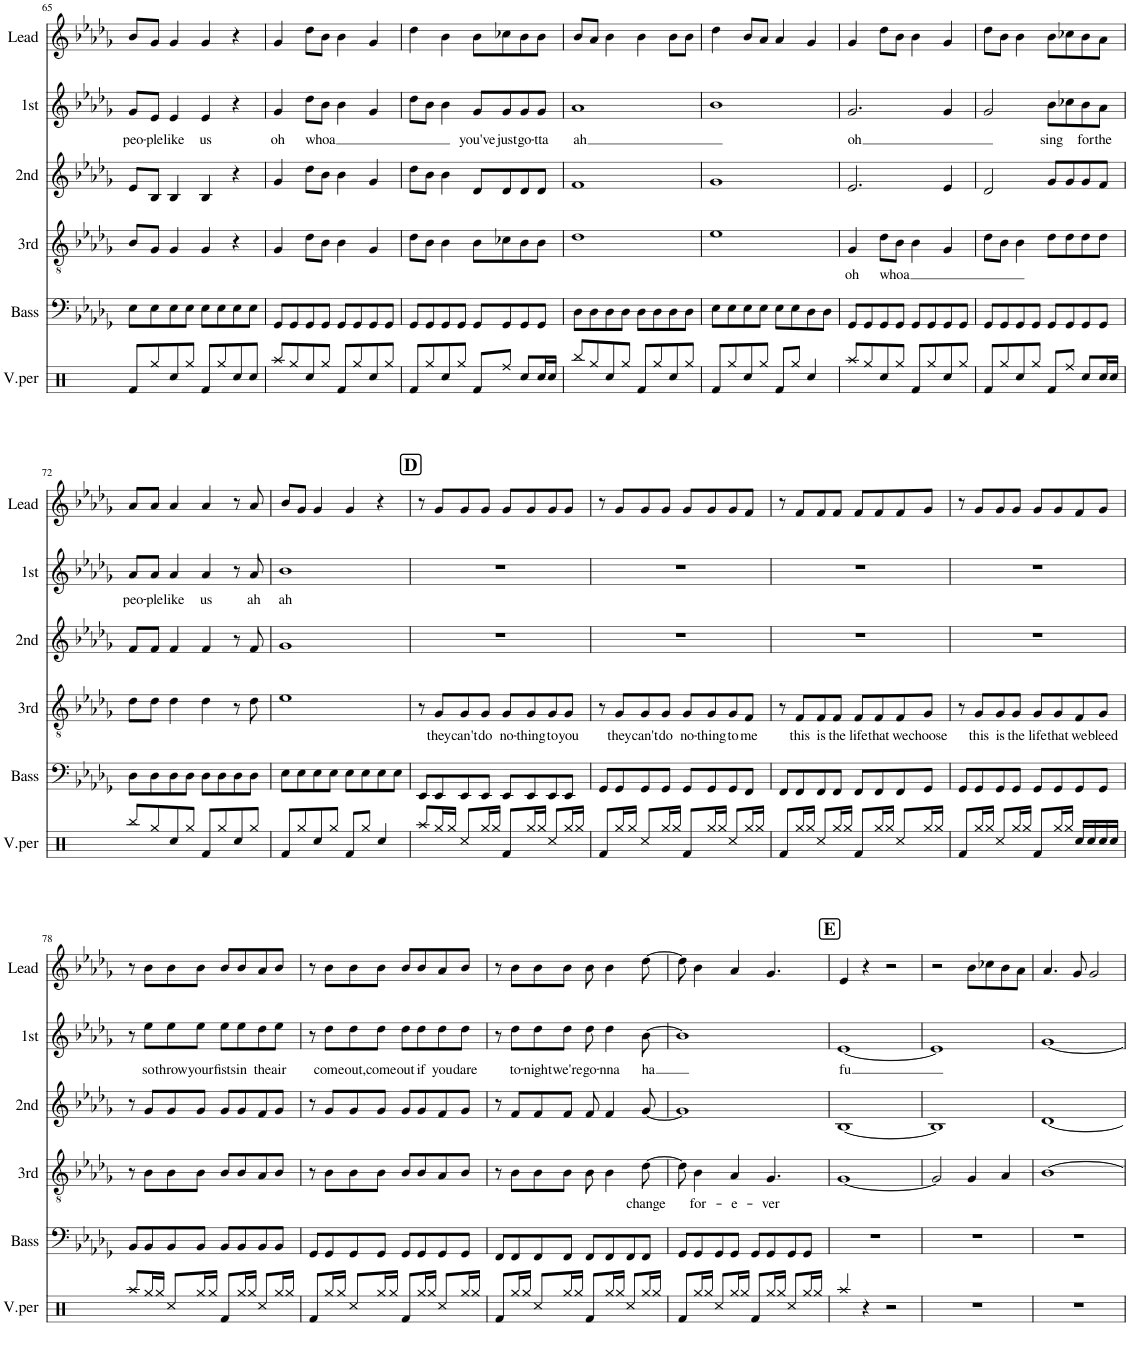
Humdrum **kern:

**kern	**kern	**kern	**text	**kern	**kern	**text	**kern
*part6	*part5	*part4	*part4	*part3	*part2	*part2	*part1
*staff6	*staff5	*staff4	*staff4	*staff3	*staff2	*staff2	*staff1
*I"V.per	*I"Bass	*I"3rd	*	*I"2nd	*I"1st	*	*I"Lead
*I'V.per	*I'Bass	*I'3rd	*	*I'2nd	*I'1st	*	*I'Lead
!!LO:PB:g=z
*clefX	*clefF4	*clefGv2	*	*clefG2	*clefG2	*	*clefG2
*k[]	*k[b-e-a-d-g-]	*k[b-e-a-d-g-]	*	*k[b-e-a-d-g-]	*k[b-e-a-d-g-]	*	*k[b-e-a-d-g-]
*M4/4	*M4/4	*M4/4	*	*M4/4	*M4/4	*	*M4/4
=65	=65	=65	=65	=65	=65	=65	=65
!	!	!	!	!	!	!LO:LY:b	!
8Rf/L	8E-\L	8B-/L	.	8e-/L	8g-/L	peo-	8b-/L
!	!	!	!	!	!	!LO:LY:b	!
8Rgg/	8E-\	8G-/J	.	8B-/J	8e-/J	-ple	8g-/J
!	!	!	!	!	!	!LO:LY:b	!
8Rcc/	8E-\	4G-/	.	4B-/	4e-/	like	4g-/
8Rgg/J	8E-\J	.	.	.	.	.	.
!	!	!	!	!	!	!LO:LY:b	!
8Rf/L	8E-\L	4G-/	.	4B-/	4e-/	us	4g-/
8Rgg/	8E-\	.	.	.	.	.	.
8Rcc/	8E-\	4r	.	4r	4r	.	4r
8Rcc/J	8E-\J	.	.	.	.	.	.
=66	=66	=66	=66	=66	=66	=66	=66
!	!	!	!	!	!	!LO:LY:b	!
8Raa/L	8GG-/L	4G-/	.	4g-/	4g-/	oh	4g-/
8Rgg/	8GG-/	.	.	.	.	.	.
!	!	!	!	!	!	!LO:LY:b	!
8Rcc/	8GG-/	8d-\L	.	8dd-\L	8dd-\L	whoa	8dd-\L
8Rgg/J	8GG-/J	8B-\J	.	8b-\J	8b-\J	.	8b-\J
8Rf/L	8GG-/L	4B-\	.	4b-\	4b-\	.	4b-\
8Rgg/	8GG-/	.	.	.	.	.	.
8Rcc/	8GG-/	4G-/	.	4g-/	4g-/	.	4g-/
8Rgg/J	8GG-/J	.	.	.	.	.	.
=67	=67	=67	=67	=67	=67	=67	=67
8Rf/L	8GG-/L	8d-\L	.	8dd-\L	8dd-\L	.	4dd-\
8Rgg/	8GG-/	8B-\J	.	8b-\J	8b-\J	.	.
8Rcc/	8GG-/	4B-\	.	4b-\	4b-\	.	4b-\
8Rgg/J	8GG-/J	.	.	.	.	.	.
!	!	!	!	!	!	!LO:LY:b	!
8Rf/L	8GG-/L	8B-\L	.	8d-/L	8g-/L	you've	8b-\L
!	!	!	!	!	!	!LO:LY:b	!
8Rff/J	8GG-/	8c-X\	.	8d-/	8g-/	just	8cc-X\
!	!	!	!	!	!	!LO:LY:b	!
8Rcc/L	8GG-/	8B-\	.	8d-/	8g-/	go-	8b-\
!	!	!	!	!	!	!LO:LY:b	!
16Rcc/L	8GG-/J	8B-\J	.	8d-/J	8g-/J	-tta	8b-\J
16Rcc/JJ	.	.	.	.	.	.	.
=68	=68	=68	=68	=68	=68	=68	=68
!	!	!	!	!	!	!LO:LY:b	!
8Rbb/L	8D-\L	1d-	.	1f	1a-	ah	8b-/L
8Rgg/	8D-\	.	.	.	.	.	8a-/J
8Rcc/	8D-\	.	.	.	.	.	4b-\
8Rgg/J	8D-\J	.	.	.	.	.	.
8Rf/L	8D-\L	.	.	.	.	.	4b-\
8Rgg/	8D-\	.	.	.	.	.	.
8Rcc/	8D-\	.	.	.	.	.	8b-\L
8Rgg/J	8D-\J	.	.	.	.	.	8b-\J
=69	=69	=69	=69	=69	=69	=69	=69
8Rf/L	8E-\L	1e-	.	1g-	1b-	.	4dd-\
8Rgg/	8E-\	.	.	.	.	.	.
8Rcc/	8E-\	.	.	.	.	.	8b-/L
8Rgg/J	8E-\J	.	.	.	.	.	8a-/J
8Rf/L	8E-\L	.	.	.	.	.	4a-/
8Rgg/J	8E-\	.	.	.	.	.	.
4Rcc/	8D-\	.	.	.	.	.	4g-/
.	8D-\J	.	.	.	.	.	.
=70	=70	=70	=70	=70	=70	=70	=70
!	!	!	!LO:LY:b	!	!	!LO:LY:b	!
8Raa/L	8GG-/L	4G-/	oh	2.e-/	2.g-/	oh	4g-/
8Rgg/	8GG-/	.	.	.	.	.	.
!	!	!	!LO:LY:b	!	!	!	!
8Rcc/	8GG-/	8d-\L	whoa	.	.	.	8dd-\L
8Rgg/J	8GG-/J	8B-\J	.	.	.	.	8b-\J
8Rf/L	8GG-/L	4B-\	.	.	.	.	4b-\
8Rgg/	8GG-/	.	.	.	.	.	.
8Rcc/	8GG-/	4G-/	.	4e-/	4g-/	.	4g-/
8Rgg/J	8GG-/J	.	.	.	.	.	.
=71	=71	=71	=71	=71	=71	=71	=71
8Rf/L	8GG-/L	8d-\L	.	2d-/	2g-/	.	8dd-\L
8Rgg/	8GG-/	8B-\J	.	.	.	.	8b-\J
8Rcc/	8GG-/	4B-\	.	.	.	.	4b-\
8Rgg/J	8GG-/J	.	.	.	.	.	.
!	!	!	!	!	!	!LO:LY:b	!
8Rf/L	8GG-/L	8d-\L	.	8g-/L	8b-\L	sing	8b-\L
8Rff/J	8GG-/	8d-\	.	8g-/	8cc-X\	.	8cc-X\
!	!	!	!	!	!	!LO:LY:b	!
8Rcc/L	8GG-/	8d-\	.	8g-/	8b-\	for	8b-\
!	!	!	!	!	!	!LO:LY:b	!
16Rcc/L	8GG-/J	8d-\J	.	8f/J	8a-\J	the	8a-\J
16Rcc/JJ	.	.	.	.	.	.	.
!!LO:LB:g=z
=72	=72	=72	=72	=72	=72	=72	=72
!	!	!	!	!	!	!LO:LY:b	!
8Rbb/L	8D-\L	8d-\L	.	8f/L	8a-/L	peo-	8a-/L
!	!	!	!	!	!	!LO:LY:b	!
8Rgg/	8D-\	8d-\J	.	8f/J	8a-/J	-ple	8a-/J
!	!	!	!	!	!	!LO:LY:b	!
8Rcc/	8D-\	4d-\	.	4f/	4a-/	like	4a-/
8Rgg/J	8D-\J	.	.	.	.	.	.
!	!	!	!	!	!	!LO:LY:b	!
8Rf/L	8D-\L	4d-\	.	4f/	4a-/	us	4a-/
8Rgg/	8D-\	.	.	.	.	.	.
8Rcc/	8D-\	8r	.	8r	8r	.	8r
!	!	!	!	!	!	!LO:LY:b	!
8Rgg/J	8D-\J	8d-\	.	8f/	8a-/	ah	8a-/
=73	=73	=73	=73	=73	=73	=73	=73
!	!	!	!	!	!	!LO:LY:b	!
8Rf/L	8E-\L	1e-	.	1g-	1b-	-ah	8b-/L
8Rgg/	8E-\	.	.	.	.	.	8g-/J
8Rcc/	8E-\	.	.	.	.	.	4g-/
8Rgg/J	8E-\J	.	.	.	.	.	.
8Rf/L	8E-\L	.	.	.	.	.	4g-/
8Rgg/J	8E-\	.	.	.	.	.	.
4Rcc/	8E-\	.	.	.	.	.	4r
.	8E-\J	.	.	.	.	.	.
!!LO:REH:place=s1:a:B:cj:fs=14:t=D
=74	=74	=74	=74	=74	=74	=74	=74
8Raa/L	8EE-/L	8r	.	1r	1r	.	8r
!	!	!	!LO:LY:b	!	!	!	!
16Rgg/L	8EE-/	8G-/L	they	.	.	.	8g-/L
16Rgg/JJ	.	.	.	.	.	.	.
!	!	!	!LO:LY:b	!	!	!	!
8Rcc/L	8EE-/	8G-/	can't	.	.	.	8g-/
!	!	!	!LO:LY:b	!	!	!	!
16Rgg/L	8EE-/J	8G-/J	do	.	.	.	8g-/J
16Rgg/JJ	.	.	.	.	.	.	.
!	!	!	!LO:LY:b	!	!	!	!
8Rf/L	8EE-/L	8G-/L	no-	.	.	.	8g-/L
!	!	!	!LO:LY:b	!	!	!	!
16Rgg/L	8EE-/	8G-/	-thing	.	.	.	8g-/
16Rgg/JJ	.	.	.	.	.	.	.
!	!	!	!LO:LY:b	!	!	!	!
8Rcc/L	8EE-/	8G-/	to	.	.	.	8g-/
!	!	!	!LO:LY:b	!	!	!	!
16Rgg/L	8EE-/J	8G-/J	you	.	.	.	8g-/J
16Rgg/JJ	.	.	.	.	.	.	.
=75	=75	=75	=75	=75	=75	=75	=75
8Rf/L	8GG-/L	8r	.	1r	1r	.	8r
!	!	!	!LO:LY:b	!	!	!	!
16Rgg/L	8GG-/	8G-/L	they	.	.	.	8g-/L
16Rgg/JJ	.	.	.	.	.	.	.
!	!	!	!LO:LY:b	!	!	!	!
8Rcc/L	8GG-/	8G-/	can't	.	.	.	8g-/
!	!	!	!LO:LY:b	!	!	!	!
16Rgg/L	8GG-/J	8G-/J	do	.	.	.	8g-/J
16Rgg/JJ	.	.	.	.	.	.	.
!	!	!	!LO:LY:b	!	!	!	!
8Rf/L	8GG-/L	8G-/L	no-	.	.	.	8g-/L
!	!	!	!LO:LY:b	!	!	!	!
16Rgg/L	8GG-/	8G-/	-thing	.	.	.	8g-/
16Rgg/JJ	.	.	.	.	.	.	.
!	!	!	!LO:LY:b	!	!	!	!
8Rcc/L	8GG-/	8G-/	to	.	.	.	8g-/
!	!	!	!LO:LY:b	!	!	!	!
16Rgg/L	8FF/J	8F/J	me	.	.	.	8f/J
16Rgg/JJ	.	.	.	.	.	.	.
=76	=76	=76	=76	=76	=76	=76	=76
8Rf/L	8FF/L	8r	.	1r	1r	.	8r
!	!	!	!LO:LY:b	!	!	!	!
16Rgg/L	8FF/	8F/L	this	.	.	.	8f/L
16Rgg/JJ	.	.	.	.	.	.	.
!	!	!	!LO:LY:b	!	!	!	!
8Rcc/L	8FF/	8F/	is	.	.	.	8f/
!	!	!	!LO:LY:b	!	!	!	!
16Rgg/L	8FF/J	8F/J	the	.	.	.	8f/J
16Rgg/JJ	.	.	.	.	.	.	.
!	!	!	!LO:LY:b	!	!	!	!
8Rf/L	8FF/L	8F/L	life	.	.	.	8f/L
!	!	!	!LO:LY:b	!	!	!	!
16Rgg/L	8FF/	8F/	that	.	.	.	8f/
16Rgg/JJ	.	.	.	.	.	.	.
!	!	!	!LO:LY:b	!	!	!	!
8Rcc/L	8FF/	8F/	we	.	.	.	8f/
!	!	!	!LO:LY:b	!	!	!	!
16Rgg/L	8GG-/J	8G-/J	choose	.	.	.	8g-/J
16Rgg/JJ	.	.	.	.	.	.	.
=77	=77	=77	=77	=77	=77	=77	=77
8Rf/L	8GG-/L	8r	.	1r	1r	.	8r
!	!	!	!LO:LY:b	!	!	!	!
16Rgg/L	8GG-/	8G-/L	this	.	.	.	8g-/L
16Rgg/JJ	.	.	.	.	.	.	.
!	!	!	!LO:LY:b	!	!	!	!
8Rcc/L	8GG-/	8G-/	is	.	.	.	8g-/
!	!	!	!LO:LY:b	!	!	!	!
16Rgg/L	8GG-/J	8G-/J	the	.	.	.	8g-/J
16Rgg/JJ	.	.	.	.	.	.	.
!	!	!	!LO:LY:b	!	!	!	!
8Rf/L	8GG-/L	8G-/L	life	.	.	.	8g-/L
!	!	!	!LO:LY:b	!	!	!	!
16Rgg/L	8GG-/	8G-/	that	.	.	.	8g-/
16Rgg/JJ	.	.	.	.	.	.	.
!	!	!	!LO:LY:b	!	!	!	!
16Rcc/LL	8GG-/	8F/	we	.	.	.	8f/
16Rcc/	.	.	.	.	.	.	.
!	!	!	!LO:LY:b	!	!	!	!
16Rcc/	8GG-/J	8G-/J	bleed	.	.	.	8g-/J
16Rcc/JJ	.	.	.	.	.	.	.
!!LO:LB:g=z
=78	=78	=78	=78	=78	=78	=78	=78
8Raa/L	8BB-/L	8r	.	8r	8r	.	8r
!	!	!	!	!	!	!LO:LY:b	!
16Rgg/L	8BB-/	8B-\L	.	8g-/L	8ee-\L	so	8b-\L
16Rgg/JJ	.	.	.	.	.	.	.
!	!	!	!	!	!	!LO:LY:b	!
8Rcc/L	8BB-/	8B-\	.	8g-/	8ee-\	throw	8b-\
!	!	!	!	!	!	!LO:LY:b	!
16Rgg/L	8BB-/J	8B-\J	.	8g-/J	8ee-\J	your	8b-\J
16Rgg/JJ	.	.	.	.	.	.	.
!	!	!	!	!	!	!LO:LY:b	!
8Rf/L	8BB-/L	8B-/L	.	8g-/L	8ee-\L	fists	8b-/L
!	!	!	!	!	!	!LO:LY:b	!
16Rgg/L	8BB-/	8B-/	.	8g-/	8ee-\	in	8b-/
16Rgg/JJ	.	.	.	.	.	.	.
!	!	!	!	!	!	!LO:LY:b	!
8Rcc/L	8BB-/	8A-/	.	8f/	8dd-\	the	8a-/
!	!	!	!	!	!	!LO:LY:b	!
16Rgg/L	8BB-/J	8B-/J	.	8g-/J	8ee-\J	air	8b-/J
16Rgg/JJ	.	.	.	.	.	.	.
=79	=79	=79	=79	=79	=79	=79	=79
8Rf/L	8GG-/L	8r	.	8r	8r	.	8r
!	!	!	!	!	!	!LO:LY:b	!
16Rgg/L	8GG-/	8B-\L	.	8g-/L	8dd-\L	come	8b-\L
16Rgg/JJ	.	.	.	.	.	.	.
!	!	!	!	!	!	!LO:LY:b	!
8Rcc/L	8GG-/	8B-\	.	8g-/	8dd-\	out,	8b-\
!	!	!	!	!	!	!LO:LY:b	!
16Rgg/L	8GG-/J	8B-\J	.	8g-/J	8dd-\J	come	8b-\J
16Rgg/JJ	.	.	.	.	.	.	.
!	!	!	!	!	!	!LO:LY:b	!
8Rf/L	8GG-/L	8B-/L	.	8g-/L	8dd-\L	out	8b-/L
!	!	!	!	!	!	!LO:LY:b	!
16Rgg/L	8GG-/	8B-/	.	8g-/	8dd-\	if	8b-/
16Rgg/JJ	.	.	.	.	.	.	.
!	!	!	!	!	!	!LO:LY:b	!
8Rcc/L	8GG-/	8A-/	.	8f/	8dd-\	you	8a-/
!	!	!	!	!	!	!LO:LY:b	!
16Rgg/L	8GG-/J	8B-/J	.	8g-/J	8dd-\J	dare	8b-/J
16Rgg/JJ	.	.	.	.	.	.	.
=80	=80	=80	=80	=80	=80	=80	=80
8Rf/L	8FF/L	8r	.	8r	8r	.	8r
!	!	!	!	!	!	!LO:LY:b	!
16Rgg/L	8FF/	8B-\L	.	8f/L	8dd-\L	to-	8b-\L
16Rgg/JJ	.	.	.	.	.	.	.
!	!	!	!	!	!	!LO:LY:b	!
8Rcc/L	8FF/	8B-\	.	8f/	8dd-\	-night	8b-\
!	!	!	!	!	!	!LO:LY:b	!
16Rgg/L	8FF/J	8B-\J	.	8f/J	8dd-\J	we're	8b-\J
16Rgg/JJ	.	.	.	.	.	.	.
!	!	!	!	!	!	!LO:LY:b	!
8Rf/L	8FF/L	8B-\	.	8f/	8dd-\	go-	8b-\
!	!	!	!	!	!	!LO:LY:b	!
16Rgg/L	8FF/	4B-\	.	4f/	4dd-\	-nna	4b-\
16Rgg/JJ	.	.	.	.	.	.	.
8Rcc/L	8FF/	.	.	.	.	.	.
!	!	!	!LO:LY:b	!	!	!LO:LY:b	!
16Rgg/L	8FF/J	[8d-\	change	[8g-/	[8b-\	ha	[8dd-\
16Rgg/JJ	.	.	.	.	.	.	.
=81	=81	=81	=81	=81	=81	=81	=81
8Rf/L	8GG-/L	8d-\]	.	1g-]	1b-]	.	8dd-\]
!	!	!	!LO:LY:b	!	!	!	!
16Rgg/L	8GG-/	4B-\	for-	.	.	.	4b-\
16Rgg/JJ	.	.	.	.	.	.	.
8Rcc/L	8GG-/	.	.	.	.	.	.
!	!	!	!LO:LY:b	!	!	!	!
16Rgg/L	8GG-/J	4A-/	-e-	.	.	.	4a-/
16Rgg/JJ	.	.	.	.	.	.	.
8Rf/L	8GG-/L	.	.	.	.	.	.
!	!	!	!LO:LY:b	!	!	!	!
16Rgg/L	8GG-/	4.G-/	-ver	.	.	.	4.g-/
16Rgg/JJ	.	.	.	.	.	.	.
8Rcc/L	8GG-/	.	.	.	.	.	.
16Rgg/L	8GG-/J	.	.	.	.	.	.
16Rgg/JJ	.	.	.	.	.	.	.
!!LO:REH:place=s1:a:B:cj:fs=14:t=E
=82	=82	=82	=82	=82	=82	=82	=82
!	!	!	!	!	!	!LO:LY:b	!
4Raa/	1r	[1G-	.	[1B-	[1e-	fu	4e-/
4r	.	.	.	.	.	.	4r
2r	.	.	.	.	.	.	2r
=83	=83	=83	=83	=83	=83	=83	=83
1r	1r	2G-/]	.	1B-]	1e-]	.	2r
.	.	4G-/	.	.	.	.	8b-\L
.	.	.	.	.	.	.	8cc-X\
.	.	4A-/	.	.	.	.	8b-\
.	.	.	.	.	.	.	8a-\J
=84	=84	=84	=84	=84	=84	=84	=84
1r	1r	[1B-	.	[1d-	[1g-	.	4.a-/
.	.	.	.	.	.	.	8g-/
.	.	.	.	.	.	.	2g-/
=	=	=	=	=	=	=	=
*-	*-	*-	*-	*-	*-	*-	*-
